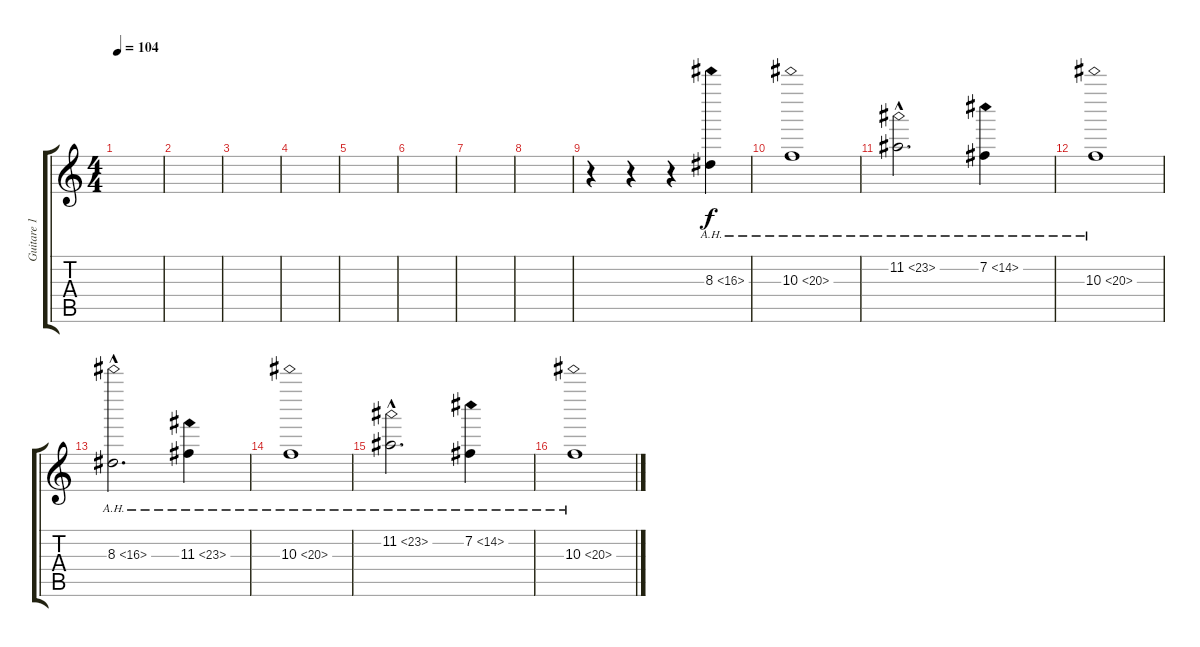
\track ("Guitare 1" "Guitare 1") {instrument overdrivenguitar}
\staff {score tabs}
\tuning (E4 B3 G3 D3 A2 E2) {hide}
\ts (4 4)
\tempo 104
\clef g2
\ks c
|
|
|
|
|
|
|
|
r.4 r.4 r.4 8.3{ah 8}.4{volume 15} |
10.3{ah 10}.1 |
11.2{ah 12 hac}.2{d} 7.2{ah 7}.4 |
10.3{ah 10}.1 |
8.3{ah 8 hac}.2{d} 11.3{ah 12}.4 |
10.3{ah 10}.1 |
11.2{ah 12 hac}.2{d} 7.2{ah 7}.4 |
10.3{ah 10}.1
